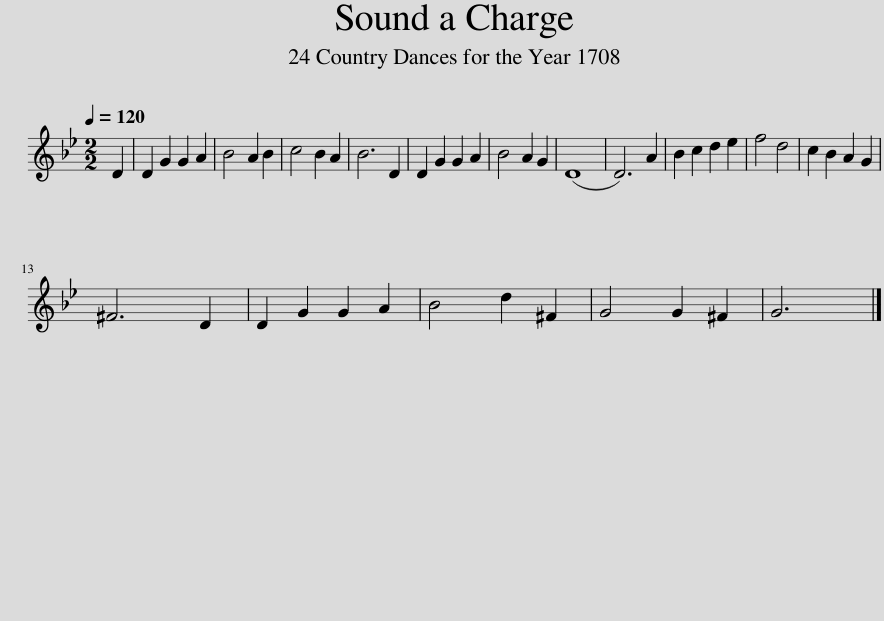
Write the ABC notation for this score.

X:1
L:1/8
Q:1/4=120
M:2/2
I:linebreak $
K:Gmin
V:1 treble
V:1
 D2 | D2 G2 G2 A2 | B4 A2 B2 | c4 B2 A2 | B6 D2 | %5
 D2 G2 G2 A2 | B4 A2 G2 | (D8 | D6) A2 | B2 c2 d2 e2 | %10
 f4 d4 | c2 B2 A2 G2 |$ ^F6 D2 | D2 G2 G2 A2 | B4 d2 ^F2 | %15
 G4 G2 ^F2 | G6 |] %17
